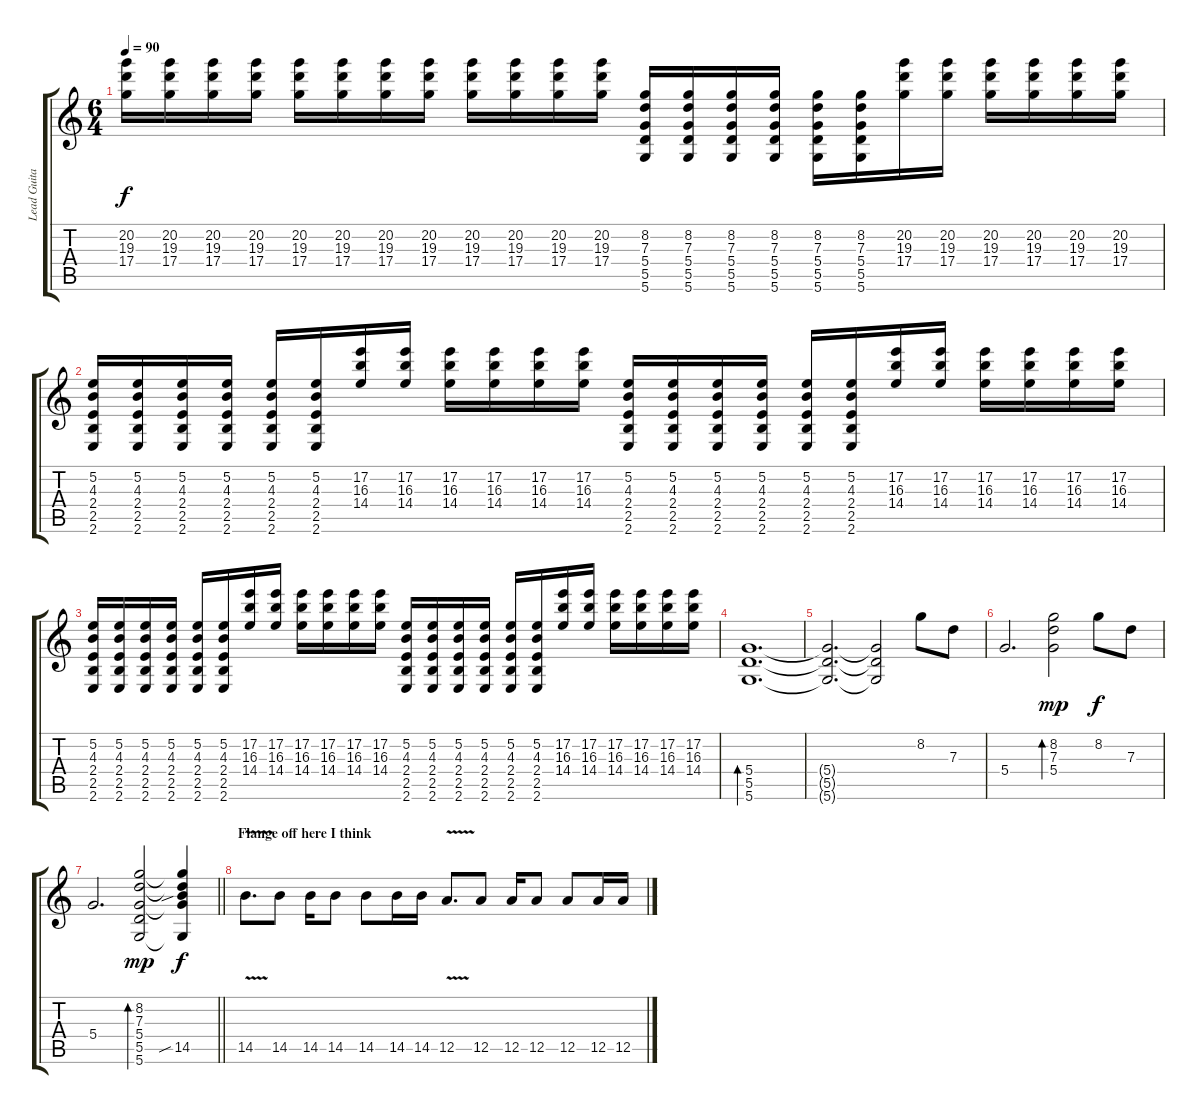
\track ("Lead Guitar" "Lead Guita") {instrument distortionguitar}
\staff {score tabs}
\tuning (E4 B3 G3 D3 A2 D2) {hide}
\ts (6 4)
\tempo 90
\clef g2
\ks c
(20.2 19.3 17.4).16{dy f} (20.2 19.3 17.4).16 (20.2 19.3 17.4).16 (20.2 19.3 17.4).16 (20.2 19.3 17.4).16 (20.2 19.3 17.4).16 (20.2 19.3 17.4).16 (20.2 19.3 17.4).16 (20.2 19.3 17.4).16 (20.2 19.3 17.4).16 (20.2 19.3 17.4).16 (20.2 19.3 17.4).16 (8.2 7.3 5.4 5.5 5.6).16 (8.2 7.3 5.4 5.5 5.6).16 (8.2 7.3 5.4 5.5 5.6).16 (8.2 7.3 5.4 5.5 5.6).16 (8.2 7.3 5.4 5.5 5.6).16 (8.2 7.3 5.4 5.5 5.6).16 (20.2 19.3 17.4).16 (20.2 19.3 17.4).16 (20.2 19.3 17.4).16 (20.2 19.3 17.4).16 (20.2 19.3 17.4).16 (20.2 19.3 17.4).16 |
(5.2 4.3 2.4 2.5 2.6).16{volume 11} (5.2 4.3 2.4 2.5 2.6).16{volume 11} (5.2 4.3 2.4 2.5 2.6).16{volume 11} (5.2 4.3 2.4 2.5 2.6).16{volume 11} (5.2 4.3 2.4 2.5 2.6).16{volume 11} (5.2 4.3 2.4 2.5 2.6).16{volume 11} (17.2 16.3 14.4).16 (17.2 16.3 14.4).16 (17.2 16.3 14.4).16 (17.2 16.3 14.4).16 (17.2 16.3 14.4).16 (17.2 16.3 14.4).16 (5.2 4.3 2.4 2.5 2.6).16{volume 11} (5.2 4.3 2.4 2.5 2.6).16{volume 11} (5.2 4.3 2.4 2.5 2.6).16{volume 11} (5.2 4.3 2.4 2.5 2.6).16{volume 11} (5.2 4.3 2.4 2.5 2.6).16{volume 11} (5.2 4.3 2.4 2.5 2.6).16{volume 11} (17.2 16.3 14.4).16 (17.2 16.3 14.4).16 (17.2 16.3 14.4).16 (17.2 16.3 14.4).16 (17.2 16.3 14.4).16 (17.2 16.3 14.4).16 |
(5.2 4.3 2.4 2.5 2.6).16{volume 11} (5.2 4.3 2.4 2.5 2.6).16{volume 11} (5.2 4.3 2.4 2.5 2.6).16{volume 11} (5.2 4.3 2.4 2.5 2.6).16{volume 11} (5.2 4.3 2.4 2.5 2.6).16{volume 11} (5.2 4.3 2.4 2.5 2.6).16{volume 11} (17.2 16.3 14.4).16 (17.2 16.3 14.4).16 (17.2 16.3 14.4).16 (17.2 16.3 14.4).16 (17.2 16.3 14.4).16 (17.2 16.3 14.4).16 (5.2 4.3 2.4 2.5 2.6).16{volume 11} (5.2 4.3 2.4 2.5 2.6).16{volume 11} (5.2 4.3 2.4 2.5 2.6).16{volume 11} (5.2 4.3 2.4 2.5 2.6).16{volume 11} (5.2 4.3 2.4 2.5 2.6).16{volume 11} (5.2 4.3 2.4 2.5 2.6).16{volume 11} (17.2 16.3 14.4).16 (17.2 16.3 14.4).16 (17.2 16.3 14.4).16 (17.2 16.3 14.4).16 (17.2 16.3 14.4).16 (17.2 16.3 14.4).16 |
(5.4 5.5 5.6).1{d bd 60 volume 2} |
(5.4{t} 5.5{t} 5.6{t}).2{d} (5.4{t} 5.5{t} 5.6{t}).2 8.2.8{volume 13} 7.3.8 |
5.4.2{d} (8.2 7.3 5.4).2{bd 120 dy mp} 8.2.8{dy f} 7.3.8 |
\barLineRight lightlight
5.4.2{d} (8.2 7.3 5.4 5.5 5.6).2{bd 120 dy mp} (8.2{t} 7.3{t} 5.4{t} 14.5{sib} 5.6{t}).4{dy f} |
\section ("" "Flange off here I think")
14.5{v}.8{d} 14.5.8 14.5.16 14.5.8 14.5.8 14.5.16 14.5.16 12.5{v}.8{d} 12.5.8 12.5.16 12.5.8 12.5.8 12.5.16 12.5.16
